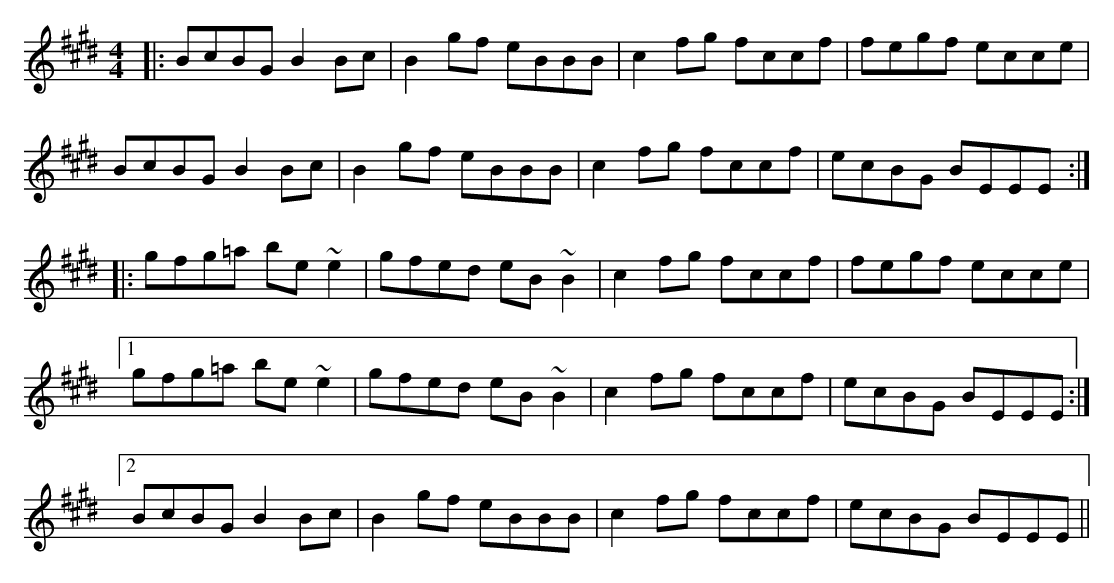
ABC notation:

X:1
M:4/4
K:Bmix
|:BcBG B2 Bc|B2 gf eBBB|c2fg fccf|fegf ecce|
BcBG B2 Bc|B2 gf eBBB|c2fg fccf|ecBG BEEE:|
|:gfg=a be ~e2|gfed eB ~B2|c2fg fccf|fegf ecce|
[1 gfg=a be ~e2|gfed eB ~B2|c2fg fccf|ecBG BEEE:|
[2 BcBG B2 Bc|B2 gf eBBB|c2fg fccf|ecBG BEEE||
